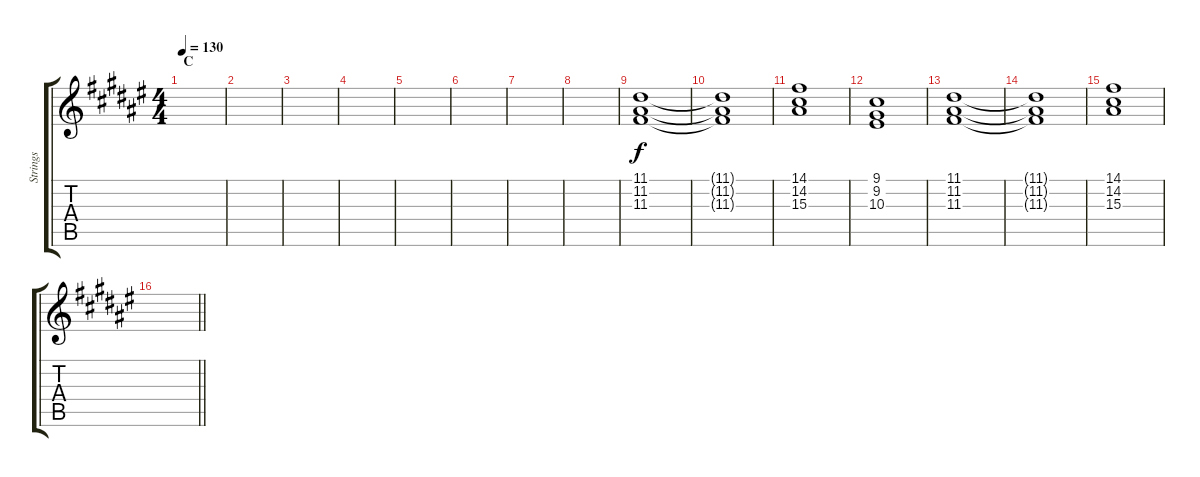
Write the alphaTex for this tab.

\track ("Strings" "Strings") {instrument fx4atmosphere}
\staff {score tabs}
\tuning (E4 B3 G3 D3 A2 E2) {hide}
\ts (4 4)
\section ("" "C")
\tempo 130
\clef g2
\ks d#minor
|
|
|
|
|
|
|
|
(11.1 11.2 11.3).1{volume 7 instrument pad8sweep} |
(11.1{t} 11.2{t} 11.3{t}).1 |
(14.1 14.2 15.3).1 |
(9.1 9.2 10.3).1 |
(11.1 11.2 11.3).1 |
(11.1{t} 11.2{t} 11.3{t}).1 |
(14.1 14.2 15.3).1 |
\barLineRight lightlight
